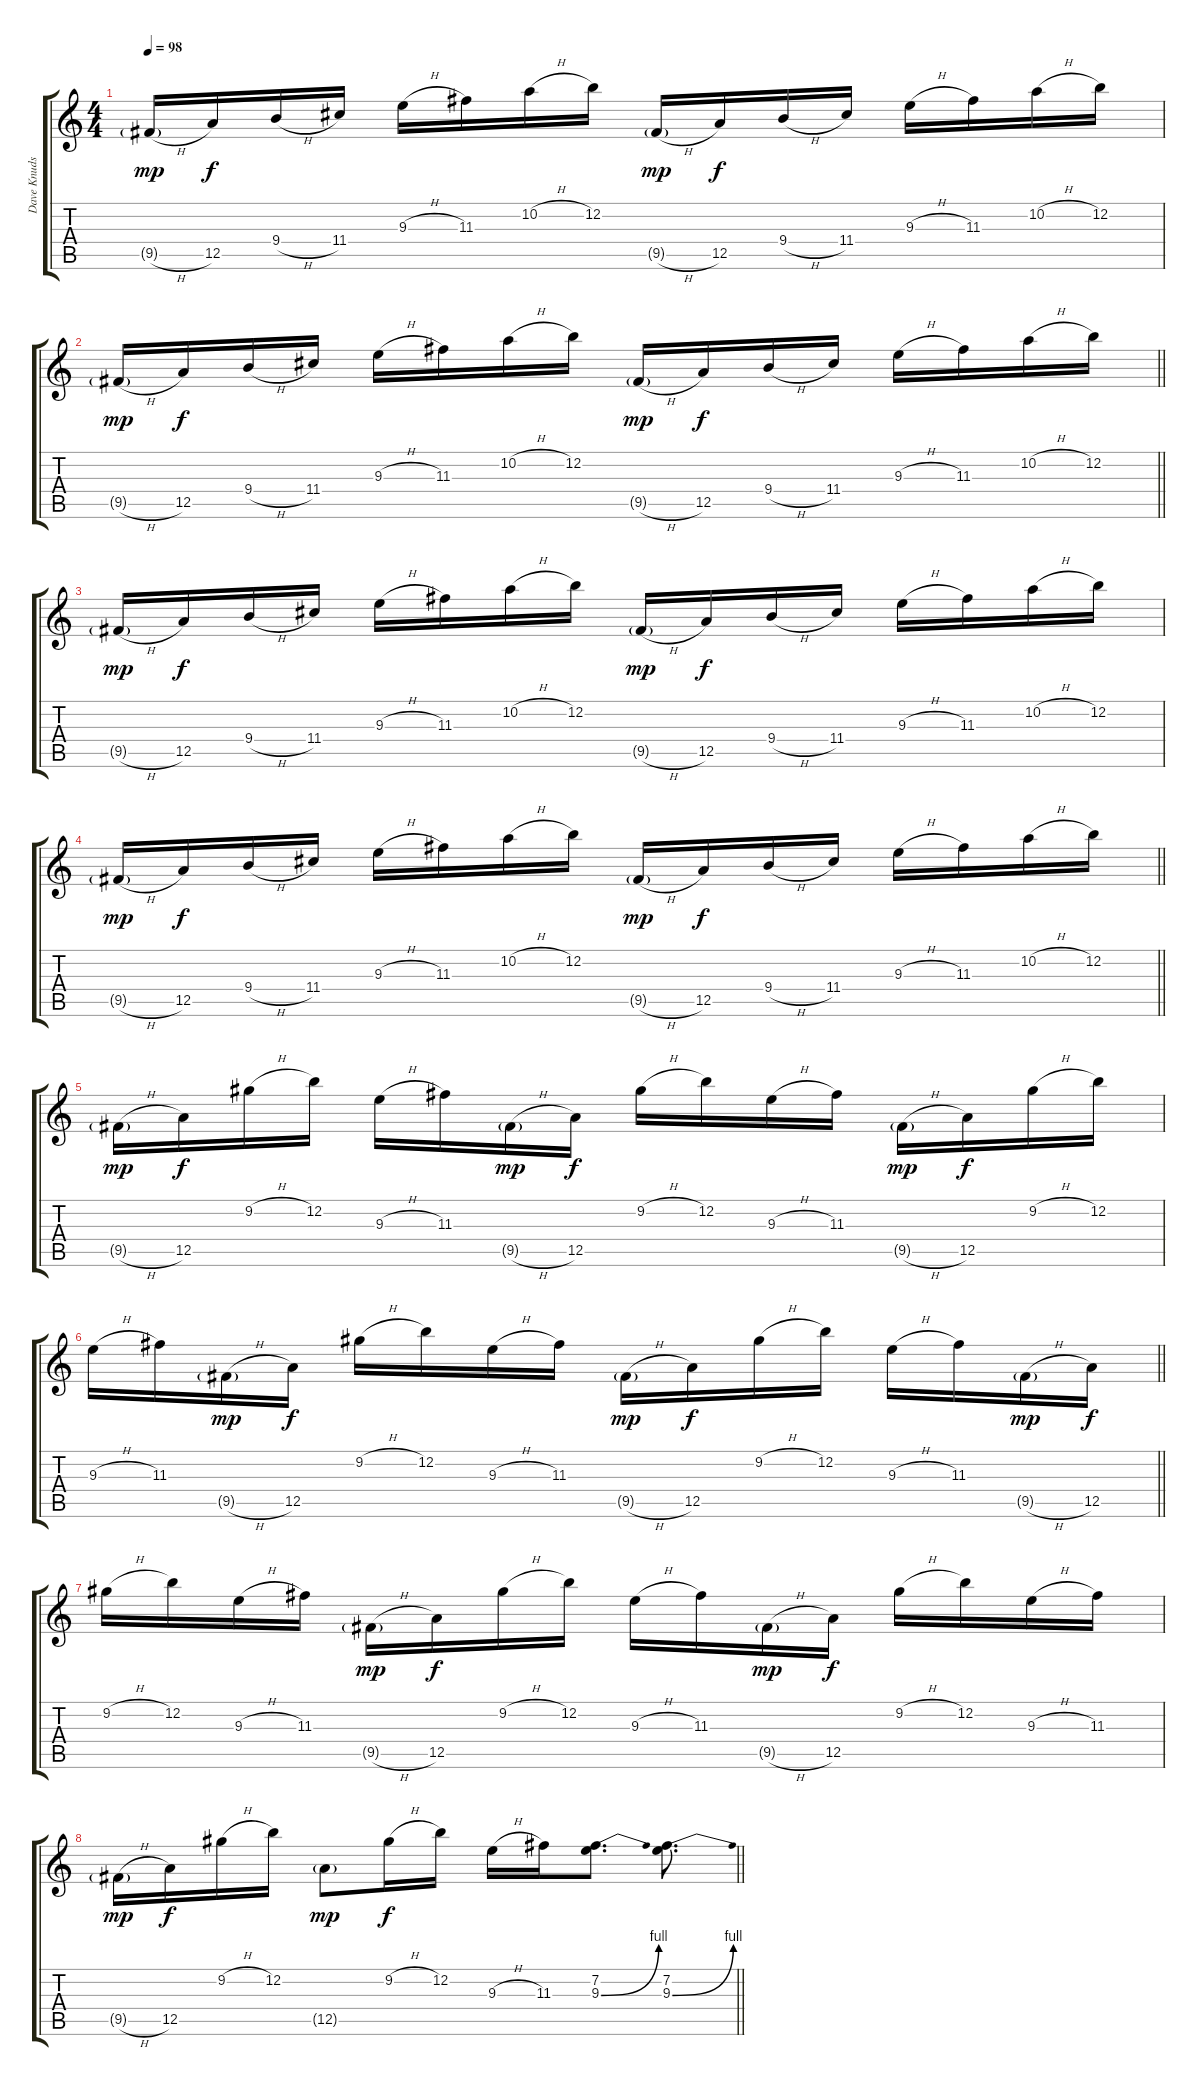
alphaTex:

\track ("Dave Knudson" "Dave Knuds") {instrument electricguitarclean}
\staff {score tabs}
\tuning (E4 B3 G3 D3 A2 D2) {hide}
\ts (4 4)
\tempo 98
\clef g2
\ks c
9.5{h g}.16{dy mp} 12.5.16{dy f} 9.4{h}.16 11.4.16 9.3{h}.16 11.3.16 10.2{h}.16 12.2.16 9.5{h g}.16{dy mp} 12.5.16{dy f} 9.4{h}.16 11.4.16 9.3{h}.16 11.3.16 10.2{h}.16 12.2.16 |
\barLineRight lightlight
9.5{h g}.16{dy mp} 12.5.16{dy f} 9.4{h}.16 11.4.16 9.3{h}.16 11.3.16 10.2{h}.16 12.2.16 9.5{h g}.16{dy mp} 12.5.16{dy f} 9.4{h}.16 11.4.16 9.3{h}.16 11.3.16 10.2{h}.16 12.2.16 |
9.5{h g}.16{dy mp} 12.5.16{dy f} 9.4{h}.16 11.4.16 9.3{h}.16 11.3.16 10.2{h}.16 12.2.16 9.5{h g}.16{dy mp} 12.5.16{dy f} 9.4{h}.16 11.4.16 9.3{h}.16 11.3.16 10.2{h}.16 12.2.16 |
\barLineRight lightlight
9.5{h g}.16{dy mp} 12.5.16{dy f} 9.4{h}.16 11.4.16 9.3{h}.16 11.3.16 10.2{h}.16 12.2.16 9.5{h g}.16{dy mp} 12.5.16{dy f} 9.4{h}.16 11.4.16 9.3{h}.16 11.3.16 10.2{h}.16 12.2.16 |
9.5{h g}.16{dy mp} 12.5.16{dy f} 9.2{h}.16 12.2.16 9.3{h}.16 11.3.16 9.5{h g}.16{dy mp} 12.5.16{dy f} 9.2{h}.16 12.2.16 9.3{h}.16 11.3.16 9.5{h g}.16{dy mp} 12.5.16{dy f} 9.2{h}.16 12.2.16 |
\barLineRight lightlight
9.3{h}.16 11.3.16 9.5{h g}.16{dy mp} 12.5.16{dy f} 9.2{h}.16 12.2.16 9.3{h}.16 11.3.16 9.5{h g}.16{dy mp} 12.5.16{dy f} 9.2{h}.16 12.2.16 9.3{h}.16 11.3.16 9.5{h g}.16{dy mp} 12.5.16{dy f} |
9.2{h}.16 12.2.16 9.3{h}.16 11.3.16 9.5{h g}.16{dy mp} 12.5.16{dy f} 9.2{h}.16 12.2.16 9.3{h}.16 11.3.16 9.5{h g}.16{dy mp} 12.5.16{dy f} 9.2{h}.16 12.2.16 9.3{h}.16 11.3.16 |
\barLineRight lightlight
9.5{h g}.16{dy mp} 12.5.16{dy f} 9.2{h}.16 12.2.16 12.5{g}.8{dy mp} 9.2{h}.16{dy f} 12.2.16 9.3{h}.16 11.3.16 (7.2 9.3{be (bend 0 0 60 4)}).8{d volume 14 instrument distortionguitar} (7.2 9.3{be (bend 0 0 60 4)}).8{d}
